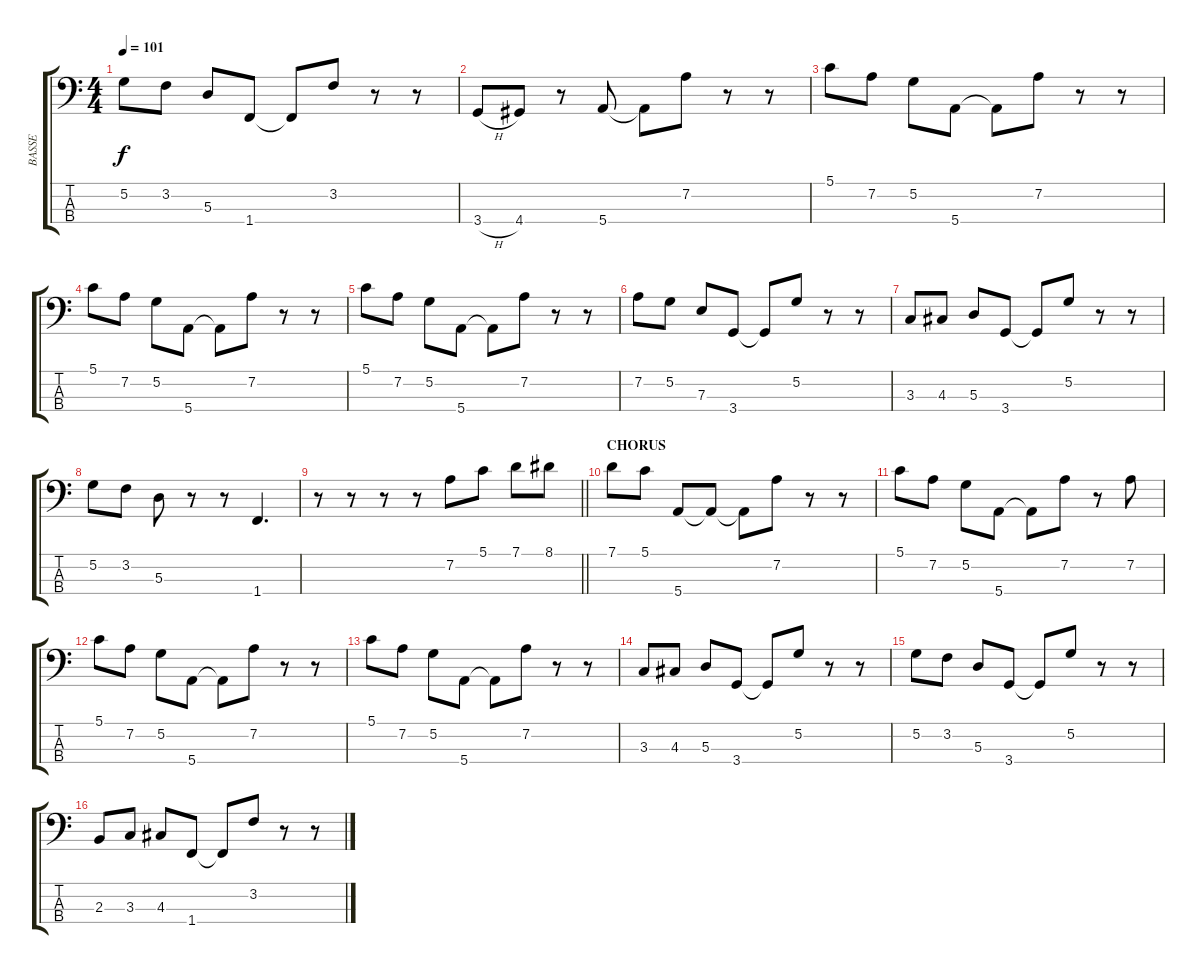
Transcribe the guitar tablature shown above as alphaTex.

\track ("BASSE" "BASSE") {instrument electricbassfinger}
\staff {score tabs}
\tuning (G2 D2 A1 E1) {hide}
\ts (4 4)
\tempo 101
\clef f4
\ks c
5.2.8{dy f} 3.2.8 5.3.8 1.4.8 1.4{t}.8 3.2.8 r.8 r.8 |
3.4{h}.8 4.4.8 r.8 5.4.8 5.4{t}.8 7.2.8 r.8 r.8 |
5.1.8 7.2.8 5.2.8 5.4.8 5.4{t}.8 7.2.8 r.8 r.8 |
5.1.8 7.2.8 5.2.8 5.4.8 5.4{t}.8 7.2.8 r.8 r.8 |
5.1.8 7.2.8 5.2.8 5.4.8 5.4{t}.8 7.2.8 r.8 r.8 |
7.2.8 5.2.8 7.3.8 3.4.8 3.4{t}.8 5.2.8 r.8 r.8 |
3.3.8 4.3.8 5.3.8 3.4.8 3.4{t}.8 5.2.8 r.8 r.8 |
5.2.8 3.2.8 5.3.8 r.8 r.8 1.4.4{d} |
\barLineRight lightlight
r.8 r.8 r.8 r.8 7.2.8 5.1.8 7.1.8 8.1.8 |
\section ("" "CHORUS")
7.1.8 5.1.8 5.4.8 5.4{t}.8 5.4{t}.8 7.2.8 r.8 r.8 |
5.1.8 7.2.8 5.2.8 5.4.8 5.4{t}.8 7.2.8 r.8 7.2.8 |
5.1.8 7.2.8 5.2.8 5.4.8 5.4{t}.8 7.2.8 r.8 r.8 |
5.1.8 7.2.8 5.2.8 5.4.8 5.4{t}.8 7.2.8 r.8 r.8 |
3.3.8 4.3.8 5.3.8 3.4.8 3.4{t}.8 5.2.8 r.8 r.8 |
5.2.8 3.2.8 5.3.8 3.4.8 3.4{t}.8 5.2.8 r.8 r.8 |
2.3.8 3.3.8 4.3.8 1.4.8 1.4{t}.8 3.2.8 r.8 r.8
